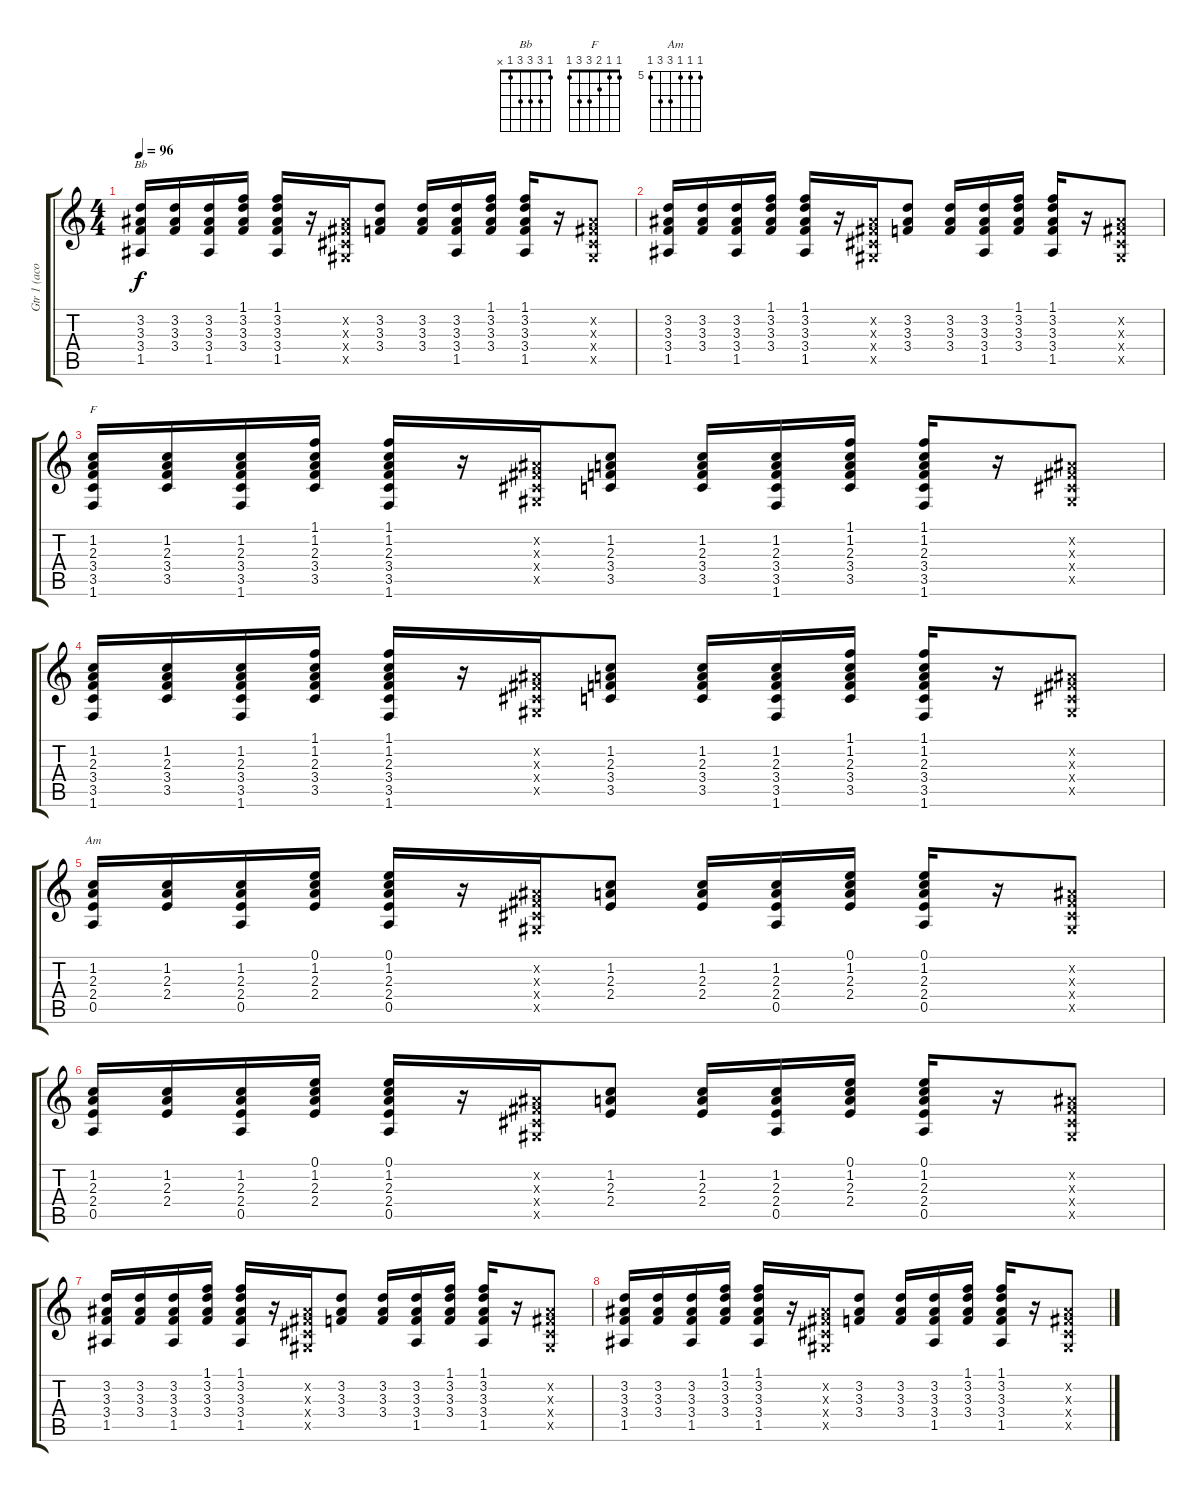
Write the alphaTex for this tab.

\track ("Gtr 1 (acoustique)" "Gtr 1 (aco") {instrument acousticguitarsteel}
\staff {score tabs}
\tuning (E4 B3 G3 D3 A2 E2) {hide}
\chord ("Bb" 1 3 3 3 1 x)
\chord ("F" 1 1 2 3 3 1)
\chord ("Am" 5 5 5 7 7 5) {firstfret 5}
\ts (4 4)
\tempo 96
\clef g2
\ks c
(3.2 3.3 3.4 1.5).16{ch "Bb" dy f} (3.2 3.3 3.4).16 (3.2 3.3 3.4 1.5).16 (1.1 3.2 3.3 3.4).16 (1.1 3.2 3.3 3.4 1.5).16 r.16 (-1.2{x} -1.3{x} -1.4{x} -1.5{x}).16 (3.2 3.3 3.4).8 (3.2 3.3 3.4).16 (3.2 3.3 3.4 1.5).16 (1.1 3.2 3.3 3.4).16 (1.1 3.2 3.3 3.4 1.5).16 r.16 (-1.2{x} -1.3{x} -1.4{x} -1.5{x}).8 |
(3.2 3.3 3.4 1.5).16 (3.2 3.3 3.4).16 (3.2 3.3 3.4 1.5).16 (1.1 3.2 3.3 3.4).16 (1.1 3.2 3.3 3.4 1.5).16 r.16 (-1.2{x} -1.3{x} -1.4{x} -1.5{x}).16 (3.2 3.3 3.4).8 (3.2 3.3 3.4).16 (3.2 3.3 3.4 1.5).16 (1.1 3.2 3.3 3.4).16 (1.1 3.2 3.3 3.4 1.5).16 r.16 (-1.2{x} -1.3{x} -1.4{x} -1.5{x}).8 |
(1.2 2.3 3.4 3.5 1.6).16{ch "F"} (1.2 2.3 3.4 3.5).16 (1.2 2.3 3.4 3.5 1.6).16 (1.1 1.2 2.3 3.4 3.5).16 (1.1 1.2 2.3 3.4 3.5 1.6).16 r.16 (-1.2{x} -1.3{x} -1.4{x} -1.5{x}).16 (1.2 2.3 3.4 3.5).8 (1.2 2.3 3.4 3.5).16 (1.2 2.3 3.4 3.5 1.6).16 (1.1 1.2 2.3 3.4 3.5).16 (1.1 1.2 2.3 3.4 3.5 1.6).16 r.16 (-1.2{x} -1.3{x} -1.4{x} -1.5{x}).8 |
(1.2 2.3 3.4 3.5 1.6).16 (1.2 2.3 3.4 3.5).16 (1.2 2.3 3.4 3.5 1.6).16 (1.1 1.2 2.3 3.4 3.5).16 (1.1 1.2 2.3 3.4 3.5 1.6).16 r.16 (-1.2{x} -1.3{x} -1.4{x} -1.5{x}).16 (1.2 2.3 3.4 3.5).8 (1.2 2.3 3.4 3.5).16 (1.2 2.3 3.4 3.5 1.6).16 (1.1 1.2 2.3 3.4 3.5).16 (1.1 1.2 2.3 3.4 3.5 1.6).16 r.16 (-1.2{x} -1.3{x} -1.4{x} -1.5{x}).8 |
(1.2 2.3 2.4 0.5).16{ch "Am"} (1.2 2.3 2.4).16 (1.2 2.3 2.4 0.5).16 (0.1 1.2 2.3 2.4).16 (0.1 1.2 2.3 2.4 0.5).16 r.16 (-1.2{x} -1.3{x} -1.4{x} -1.5{x}).16 (1.2 2.3 2.4).8 (1.2 2.3 2.4).16 (1.2 2.3 2.4 0.5).16 (0.1 1.2 2.3 2.4).16 (0.1 1.2 2.3 2.4 0.5).16 r.16 (-1.2{x} -1.3{x} -1.4{x} -1.5{x}).8 |
(1.2 2.3 2.4 0.5).16 (1.2 2.3 2.4).16 (1.2 2.3 2.4 0.5).16 (0.1 1.2 2.3 2.4).16 (0.1 1.2 2.3 2.4 0.5).16 r.16 (-1.2{x} -1.3{x} -1.4{x} -1.5{x}).16 (1.2 2.3 2.4).8 (1.2 2.3 2.4).16 (1.2 2.3 2.4 0.5).16 (0.1 1.2 2.3 2.4).16 (0.1 1.2 2.3 2.4 0.5).16 r.16 (-1.2{x} -1.3{x} -1.4{x} -1.5{x}).8 |
(3.2 3.3 3.4 1.5).16 (3.2 3.3 3.4).16 (3.2 3.3 3.4 1.5).16 (1.1 3.2 3.3 3.4).16 (1.1 3.2 3.3 3.4 1.5).16 r.16 (-1.2{x} -1.3{x} -1.4{x} -1.5{x}).16 (3.2 3.3 3.4).8 (3.2 3.3 3.4).16 (3.2 3.3 3.4 1.5).16 (1.1 3.2 3.3 3.4).16 (1.1 3.2 3.3 3.4 1.5).16 r.16 (-1.2{x} -1.3{x} -1.4{x} -1.5{x}).8 |
(3.2 3.3 3.4 1.5).16 (3.2 3.3 3.4).16 (3.2 3.3 3.4 1.5).16 (1.1 3.2 3.3 3.4).16 (1.1 3.2 3.3 3.4 1.5).16 r.16 (-1.2{x} -1.3{x} -1.4{x} -1.5{x}).16 (3.2 3.3 3.4).8 (3.2 3.3 3.4).16 (3.2 3.3 3.4 1.5).16 (1.1 3.2 3.3 3.4).16 (1.1 3.2 3.3 3.4 1.5).16 r.16 (-1.2{x} -1.3{x} -1.4{x} -1.5{x}).8
